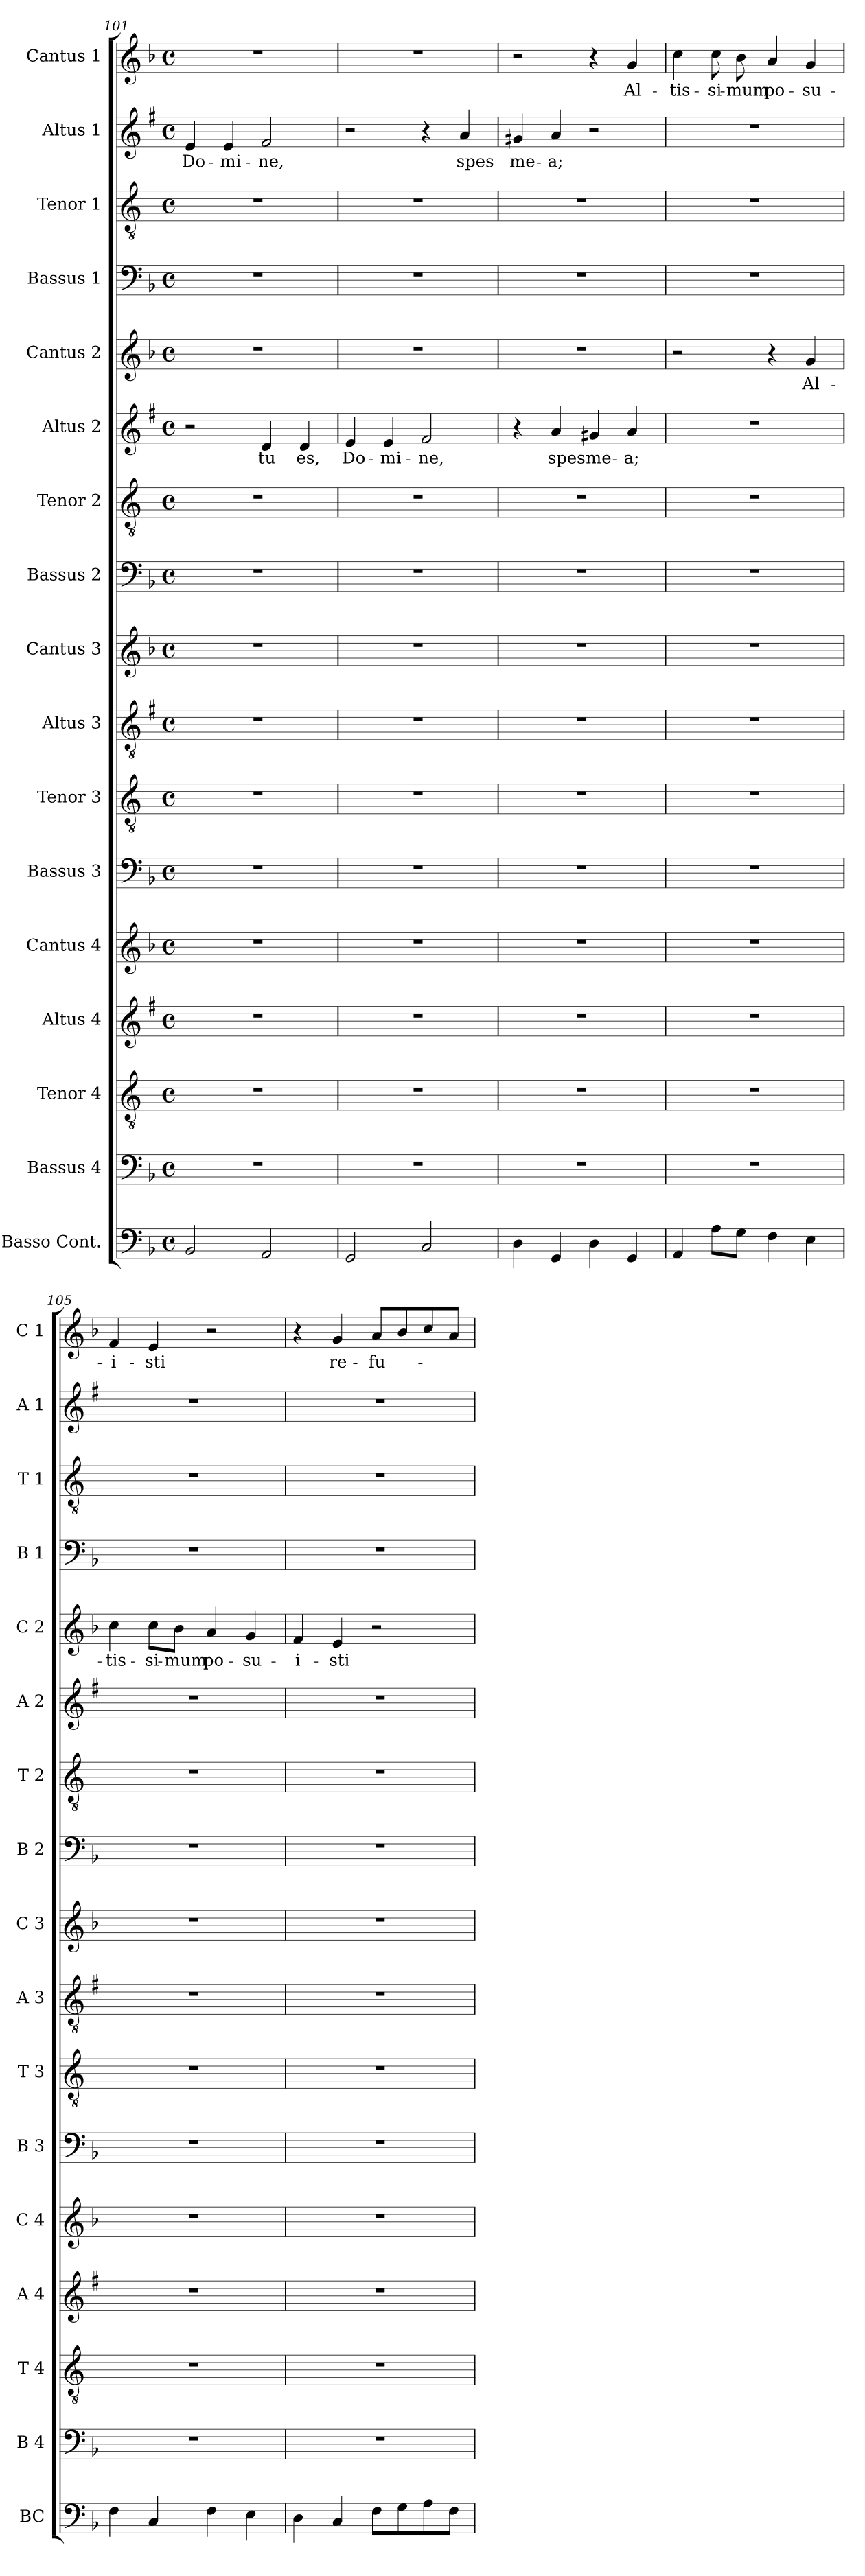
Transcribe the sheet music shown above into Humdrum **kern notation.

**kern	**kern	**kern	**kern	**kern	**kern	**kern	**kern	**kern	**kern	**kern	**kern	**text	**kern	**text	**kern	**kern	**kern	**text	**kern	**text
*part17	*part16	*part15	*part14	*part13	*part12	*part11	*part10	*part9	*part8	*part7	*part6	*part6	*part5	*part5	*part4	*part3	*part2	*part2	*part1	*part1
*staff17	*staff16	*staff15	*staff14	*staff13	*staff12	*staff11	*staff10	*staff9	*staff8	*staff7	*staff6	*staff6	*staff5	*staff5	*staff4	*staff3	*staff2	*staff2	*staff1	*staff1
*I"Basso Cont.	*I"Bassus 4	*I"Tenor 4	*I"Altus 4	*I"Cantus 4	*I"Bassus 3	*I"Tenor 3	*I"Altus 3	*I"Cantus 3	*I"Bassus 2	*I"Tenor 2	*I"Altus 2	*	*I"Cantus 2	*	*I"Bassus 1	*I"Tenor 1	*I"Altus 1	*	*I"Cantus 1	*
*I'BC	*I'B 4	*I'T 4	*I'A 4	*I'C 4	*I'B 3	*I'T 3	*I'A 3	*I'C 3	*I'B 2	*I'T 2	*I'A 2	*	*I'C 2	*	*I'B 1	*I'T 1	*I'A 1	*	*I'C 1	*
*clefF4	*clefF4	*clefGv2	*clefG2	*clefG2	*clefF4	*clefGv2	*clefGv2	*clefG2	*clefF4	*clefGv2	*clefG2	*	*clefG2	*	*clefF4	*clefGv2	*clefG2	*	*clefG2	*
*	*	*ITrd4c7	*ITrd1c2	*	*	*ITrd4c7	*ITrd1c2	*	*	*ITrd4c7	*ITrd1c2	*	*	*	*	*ITrd4c7	*ITrd1c2	*	*	*
*k[b-]	*k[b-]	*k[b-]	*k[b-]	*k[b-]	*k[b-]	*k[b-]	*k[b-]	*k[b-]	*k[b-]	*k[b-]	*k[b-]	*	*k[b-]	*	*k[b-]	*k[b-]	*k[b-]	*	*k[b-]	*
*F:	*F:	*F:	*F:	*F:	*F:	*F:	*F:	*F:	*F:	*F:	*F:	*	*F:	*	*F:	*F:	*F:	*	*F:	*
*M4/4	*M4/4	*M4/4	*M4/4	*M4/4	*M4/4	*M4/4	*M4/4	*M4/4	*M4/4	*M4/4	*M4/4	*	*M4/4	*	*M4/4	*M4/4	*M4/4	*	*M4/4	*
*met(c)	*met(c)	*met(c)	*met(c)	*met(c)	*met(c)	*met(c)	*met(c)	*met(c)	*met(c)	*met(c)	*met(c)	*	*met(c)	*	*met(c)	*met(c)	*met(c)	*	*met(c)	*
=101	=101	=101	=101	=101	=101	=101	=101	=101	=101	=101	=101	=101	=101	=101	=101	=101	=101	=101	=101	=101
!	!	!	!	!	!	!	!	!	!	!	!	!	!	!	!	!	!	!LO:LY:b	!	!
2BB-/	1r	1r	1r	1r	1r	1r	1r	1r	1r	1r	2r	.	1r	.	1r	1r	4d/	Do-	1r	.
!	!	!	!	!	!	!	!	!	!	!	!	!	!	!	!	!	!	!LO:LY:b	!	!
.	.	.	.	.	.	.	.	.	.	.	.	.	.	.	.	.	4d/	-mi-	.	.
!	!	!	!	!	!	!	!	!	!	!	!	!LO:LY:b	!	!	!	!	!	!LO:LY:b	!	!
2AA/	.	.	.	.	.	.	.	.	.	.	4c/	tu	.	.	.	.	2e/	-ne,	.	.
!	!	!	!	!	!	!	!	!	!	!	!	!LO:LY:b	!	!	!	!	!	!	!	!
.	.	.	.	.	.	.	.	.	.	.	4c/	es,	.	.	.	.	.	.	.	.
=102	=102	=102	=102	=102	=102	=102	=102	=102	=102	=102	=102	=102	=102	=102	=102	=102	=102	=102	=102	=102
!	!	!	!	!	!	!	!	!	!	!	!	!LO:LY:b	!	!	!	!	!	!	!	!
2GG/	1r	1r	1r	1r	1r	1r	1r	1r	1r	1r	4d/	Do-	1r	.	1r	1r	2r	.	1r	.
!	!	!	!	!	!	!	!	!	!	!	!	!LO:LY:b	!	!	!	!	!	!	!	!
.	.	.	.	.	.	.	.	.	.	.	4d/	-mi-	.	.	.	.	.	.	.	.
!	!	!	!	!	!	!	!	!	!	!	!	!LO:LY:b	!	!	!	!	!	!	!	!
2C/	.	.	.	.	.	.	.	.	.	.	2e/	-ne,	.	.	.	.	4r	.	.	.
!	!	!	!	!	!	!	!	!	!	!	!	!	!	!	!	!	!	!LO:LY:b	!	!
.	.	.	.	.	.	.	.	.	.	.	.	.	.	.	.	.	4g/	spes	.	.
=103	=103	=103	=103	=103	=103	=103	=103	=103	=103	=103	=103	=103	=103	=103	=103	=103	=103	=103	=103	=103
!	!	!	!	!	!	!	!	!	!	!	!	!	!	!	!	!	!	!LO:LY:b	!	!
4D\	1r	1r	1r	1r	1r	1r	1r	1r	1r	1r	4r	.	1r	.	1r	1r	4f#X/	me-	2r	.
!	!	!	!	!	!	!	!	!	!	!	!	!LO:LY:b	!	!	!	!	!	!LO:LY:b	!	!
4GG/	.	.	.	.	.	.	.	.	.	.	4g/	spes	.	.	.	.	4g/	-a;	.	.
!	!	!	!	!	!	!	!	!	!	!	!	!LO:LY:b	!	!	!	!	!	!	!	!
4D\	.	.	.	.	.	.	.	.	.	.	4f#X/	me-	.	.	.	.	2r	.	4r	.
!	!	!	!	!	!	!	!	!	!	!	!	!LO:LY:b	!	!	!	!	!	!	!	!LO:LY:b
4GG/	.	.	.	.	.	.	.	.	.	.	4g/	-a;	.	.	.	.	.	.	4g/	Al-
=104	=104	=104	=104	=104	=104	=104	=104	=104	=104	=104	=104	=104	=104	=104	=104	=104	=104	=104	=104	=104
!	!	!	!	!	!	!	!	!	!	!	!	!	!	!	!	!	!	!	!	!LO:LY:b
4AA/	1r	1r	1r	1r	1r	1r	1r	1r	1r	1r	1r	.	2r	.	1r	1r	1r	.	4cc\	-tis-
!	!	!	!	!	!	!	!	!	!	!	!	!	!	!	!	!	!	!	!	!LO:LY:b
8A\L	.	.	.	.	.	.	.	.	.	.	.	.	.	.	.	.	.	.	8cc\	-si-
!	!	!	!	!	!	!	!	!	!	!	!	!	!	!	!	!	!	!	!	!LO:LY:b
8G\J	.	.	.	.	.	.	.	.	.	.	.	.	.	.	.	.	.	.	8b-\	-mum
!	!	!	!	!	!	!	!	!	!	!	!	!	!	!	!	!	!	!	!	!LO:LY:b
4F\	.	.	.	.	.	.	.	.	.	.	.	.	4r	.	.	.	.	.	4a/	po-
!	!	!	!	!	!	!	!	!	!	!	!	!	!	!LO:LY:b	!	!	!	!	!	!LO:LY:b
4E\	.	.	.	.	.	.	.	.	.	.	.	.	4g/	Al-	.	.	.	.	4g/	-su-
=105	=105	=105	=105	=105	=105	=105	=105	=105	=105	=105	=105	=105	=105	=105	=105	=105	=105	=105	=105	=105
!	!	!	!	!	!	!	!	!	!	!	!	!	!	!LO:LY:b	!	!	!	!	!	!LO:LY:b
4F\	1r	1r	1r	1r	1r	1r	1r	1r	1r	1r	1r	.	4cc\	-tis-	1r	1r	1r	.	4f/	-i-
!	!	!	!	!	!	!	!	!	!	!	!	!	!	!LO:LY:b	!	!	!	!	!	!LO:LY:b
4C/	.	.	.	.	.	.	.	.	.	.	.	.	8cc\L	-si-	.	.	.	.	4e/	-sti
!	!	!	!	!	!	!	!	!	!	!	!	!	!	!LO:LY:b	!	!	!	!	!	!
.	.	.	.	.	.	.	.	.	.	.	.	.	8b-\J	-mum	.	.	.	.	.	.
!	!	!	!	!	!	!	!	!	!	!	!	!	!	!LO:LY:b	!	!	!	!	!	!
4F\	.	.	.	.	.	.	.	.	.	.	.	.	4a/	po-	.	.	.	.	2r	.
!	!	!	!	!	!	!	!	!	!	!	!	!	!	!LO:LY:b	!	!	!	!	!	!
4E\	.	.	.	.	.	.	.	.	.	.	.	.	4g/	-su-	.	.	.	.	.	.
=106	=106	=106	=106	=106	=106	=106	=106	=106	=106	=106	=106	=106	=106	=106	=106	=106	=106	=106	=106	=106
!	!	!	!	!	!	!	!	!	!	!	!	!	!	!LO:LY:b	!	!	!	!	!	!
4D\	1r	1r	1r	1r	1r	1r	1r	1r	1r	1r	1r	.	4f/	-i-	1r	1r	1r	.	4r	.
!	!	!	!	!	!	!	!	!	!	!	!	!	!	!LO:LY:b	!	!	!	!	!	!LO:LY:b
4C/	.	.	.	.	.	.	.	.	.	.	.	.	4e/	-sti	.	.	.	.	4g/	re-
!	!	!	!	!	!	!	!	!	!	!	!	!	!	!	!	!	!	!	!	!LO:LY:b
8F\L	.	.	.	.	.	.	.	.	.	.	.	.	2r	.	.	.	.	.	8a/L	-fu-
8G\	.	.	.	.	.	.	.	.	.	.	.	.	.	.	.	.	.	.	8b-/	.
8A\	.	.	.	.	.	.	.	.	.	.	.	.	.	.	.	.	.	.	8cc/	.
8F\J	.	.	.	.	.	.	.	.	.	.	.	.	.	.	.	.	.	.	8a/J	.
=	=	=	=	=	=	=	=	=	=	=	=	=	=	=	=	=	=	=	=	=
*-	*-	*-	*-	*-	*-	*-	*-	*-	*-	*-	*-	*-	*-	*-	*-	*-	*-	*-	*-	*-
